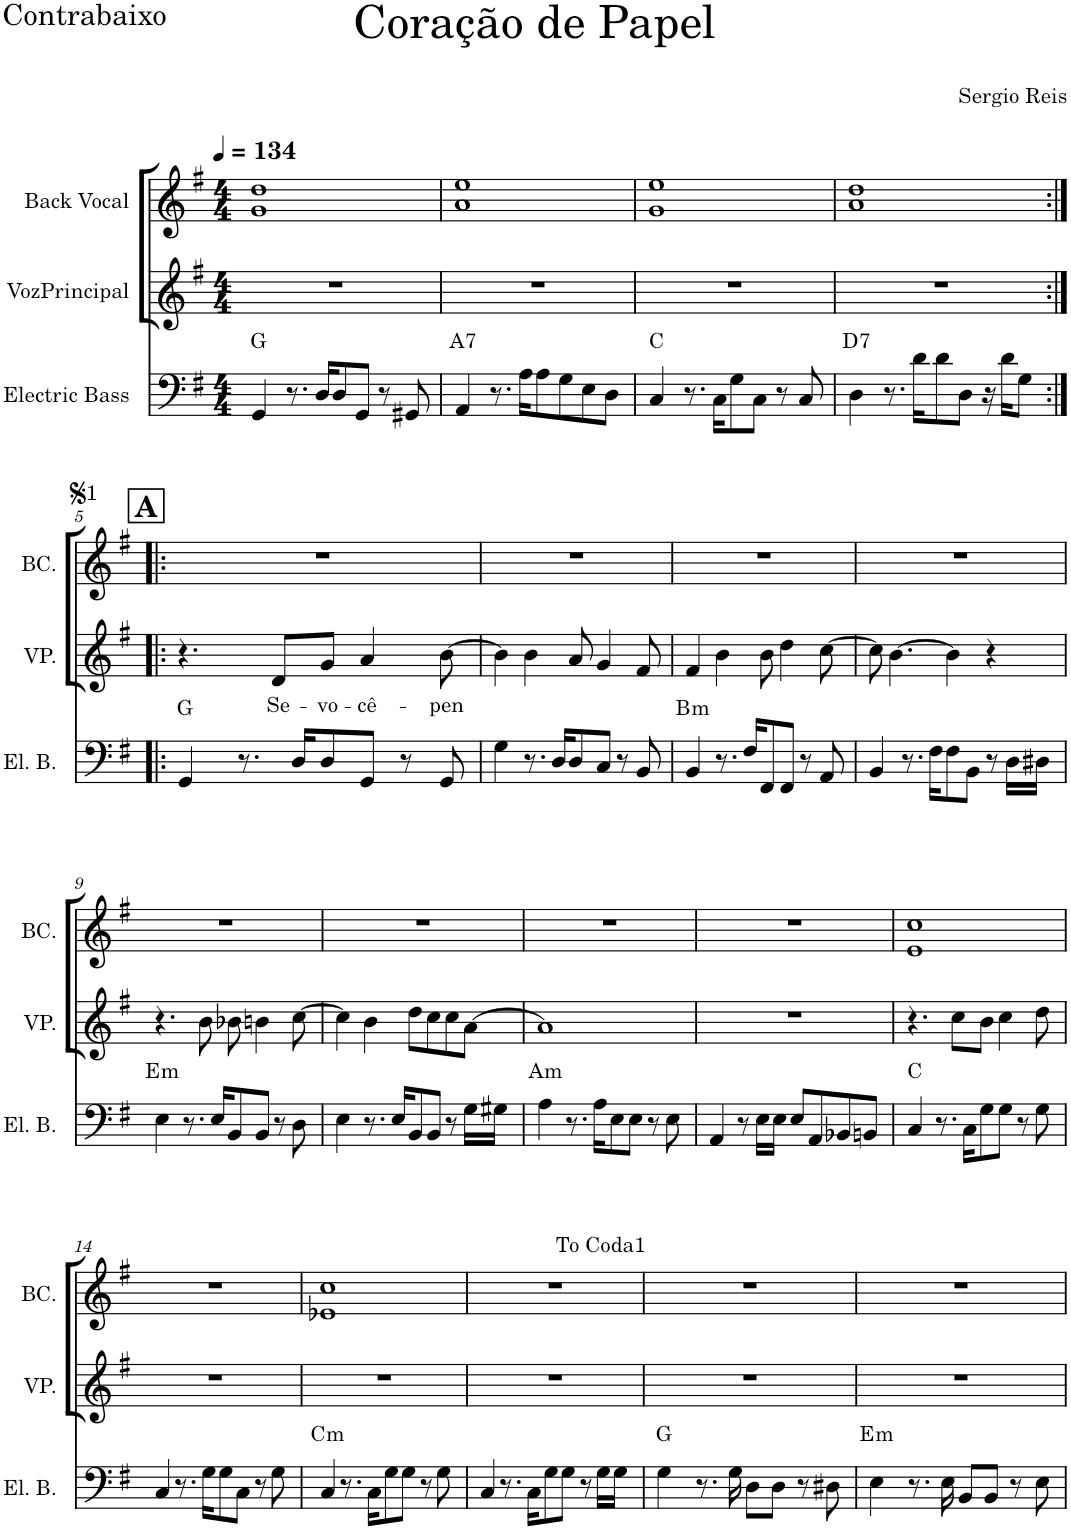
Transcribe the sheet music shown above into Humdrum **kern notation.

**kern	**harte	**kern	**text	**kern
*part3	*part3	*part2	*part2	*part1
*staff3	*	*staff2	*staff2	*staff1
*I"Electric Bass	*	*I"VozPrincipal	*	*I"Back Vocal
*I'El. B.	*	*I'VP.	*	*I'BC.
*clefF4	*	*clefG2	*	*clefG2
*Trd7c12	*	*	*	*
*k[f#]	*	*k[f#]	*	*k[f#]
*M4/4	*	*M4/4	*	*M4/4
*MM134	*	*MM134	*	*MM134
=1	=1	=1	=1	=1
4GG/	G:maj	1r	.	1g 1dd
8.r	.	.	.	.
16D/KL	.	.	.	.
8D/	.	.	.	.
8GG/J	.	.	.	.
8r	.	.	.	.
8GG#X/	.	.	.	.
=2	=2	=2	=2	=2
!	!LO:H:kt=7	!	!	!
4AA/	A:7	1r	.	1a 1ee
8.r	.	.	.	.
16A\KL	.	.	.	.
8A\	.	.	.	.
8G\	.	.	.	.
8E\	.	.	.	.
8D\J	.	.	.	.
=3	=3	=3	=3	=3
4C/	C:maj	1r	.	1g 1ee
8.r	.	.	.	.
16C\KL	.	.	.	.
8G\	.	.	.	.
8C\J	.	.	.	.
8r	.	.	.	.
8C/	.	.	.	.
=4	=4	=4	=4	=4
!	!LO:H:kt=7	!	!	!
4D\	D:7	1r	.	1a 1dd
8.r	.	.	.	.
16d\KL	.	.	.	.
8d\	.	.	.	.
8D\J	.	.	.	.
16r	.	.	.	.
16d\KL	.	.	.	.
8G\J	.	.	.	.
!!LO:LB:g=z
!!LO:REH:place=s1:a:B:cj:fs=14:t=A
=5:|!|:	=5:|!|:	=5:|!|:	=5:|!|:	=5:|!|:
4GG/	G:maj	4.r	.	1r
8.r	.	.	.	.
!	!	!	!LO:LY:b	!
.	.	8d/L	Se-	.
16D/KL	.	.	.	.
!	!	!	!LO:LY:b	!
8D/	.	8g/J	-vo-	.
!	!	!	!LO:LY:b	!
8GG/J	.	4a/	-cê-	.
8r	.	.	.	.
!	!	!	!LO:LY:b	!
8GG/	.	[8b\	-pen	.
=6	=6	=6	=6	=6
4G\	.	4b\]	.	1r
8.r	.	4b\	.	.
16D/KL	.	.	.	.
8D/	.	8a/	.	.
8C/J	.	4g/	.	.
8r	.	.	.	.
8BB/	.	8f#/	.	.
=7	=7	=7	=7	=7
!	!LO:H:kt=m	!	!	!
4BB/	B:min	4f#/	.	1r
8.r	.	4b\	.	.
16F#/KL	.	.	.	.
8FF#/	.	8b\	.	.
8FF#/J	.	4dd\	.	.
8r	.	.	.	.
8AA/	.	[8cc\	.	.
=8	=8	=8	=8	=8
4BB/	.	8cc\]	.	1r
.	.	[4.b\	.	.
8.r	.	.	.	.
16F#\KL	.	.	.	.
8F#\	.	4b\]	.	.
8BB\J	.	.	.	.
8r	.	4r	.	.
16D\LL	.	.	.	.
16D#X\JJ	.	.	.	.
!!LO:LB:g=z
=9	=9	=9	=9	=9
!	!LO:H:kt=m	!	!	!
4E\	E:min	4.r	.	1r
8.r	.	.	.	.
.	.	8b\	.	.
16E/KL	.	.	.	.
8BB/	.	8b-X\	.	.
8BB/J	.	4bn\	.	.
8r	.	.	.	.
8D\	.	[8cc\	.	.
=10	=10	=10	=10	=10
4E\	.	4cc\]	.	1r
8.r	.	4b\	.	.
16E/KL	.	.	.	.
8BB/	.	8dd\L	.	.
8BB/J	.	8cc\	.	.
8r	.	8cc\	.	.
16G\LL	.	[8a\J	.	.
16G#X\JJ	.	.	.	.
=11	=11	=11	=11	=11
!	!LO:H:kt=m	!	!	!
4A\	A:min	1a]	.	1r
8.r	.	.	.	.
16A\KL	.	.	.	.
8E\	.	.	.	.
8E\J	.	.	.	.
8r	.	.	.	.
8E\	.	.	.	.
=12	=12	=12	=12	=12
4AA/	.	1r	.	1r
8r	.	.	.	.
16E\LL	.	.	.	.
16E\JJ	.	.	.	.
8E/L	.	.	.	.
8AA/	.	.	.	.
8BB-X/	.	.	.	.
8BBn/J	.	.	.	.
=13	=13	=13	=13	=13
4C/	C:maj	4.r	.	1e 1cc
8.r	.	.	.	.
.	.	8cc\L	.	.
16C\KL	.	.	.	.
8G\	.	8b\J	.	.
8G\J	.	4cc\	.	.
8r	.	.	.	.
8G\	.	8dd\	.	.
!!LO:LB:g=z
=14	=14	=14	=14	=14
4C/	.	1r	.	1r
8.r	.	.	.	.
16G\KL	.	.	.	.
8G\	.	.	.	.
8C\J	.	.	.	.
8r	.	.	.	.
8G\	.	.	.	.
=15	=15	=15	=15	=15
!	!LO:H:kt=m	!	!	!
4C/	C:min	1r	.	1e-X 1cc
8.r	.	.	.	.
16C\KL	.	.	.	.
8G\	.	.	.	.
8G\J	.	.	.	.
8r	.	.	.	.
8G\	.	.	.	.
=16	=16	=16	=16	=16
4C/	.	1r	.	1r
8.r	.	.	.	.
16C\KL	.	.	.	.
8G\	.	.	.	.
8G\J	.	.	.	.
8r	.	.	.	.
16G\LL	.	.	.	.
16G\JJ	.	.	.	.
=17	=17	=17	=17	=17
4G\	G:maj	1r	.	1r
8.r	.	.	.	.
16G\	.	.	.	.
8D\L	.	.	.	.
8D\J	.	.	.	.
8r	.	.	.	.
8D#X\	.	.	.	.
!	!	!	!	!LO:TX:a:t=To Coda1
=18	=18	=18	=18	=18
!	!LO:H:kt=m	!	!	!
4E\	E:min	1r	.	1r
8.r	.	.	.	.
16E\	.	.	.	.
8BB/L	.	.	.	.
8BB/J	.	.	.	.
8r	.	.	.	.
8E\	.	.	.	.
=	=	=	=	=
*-	*-	*-	*-	*-
